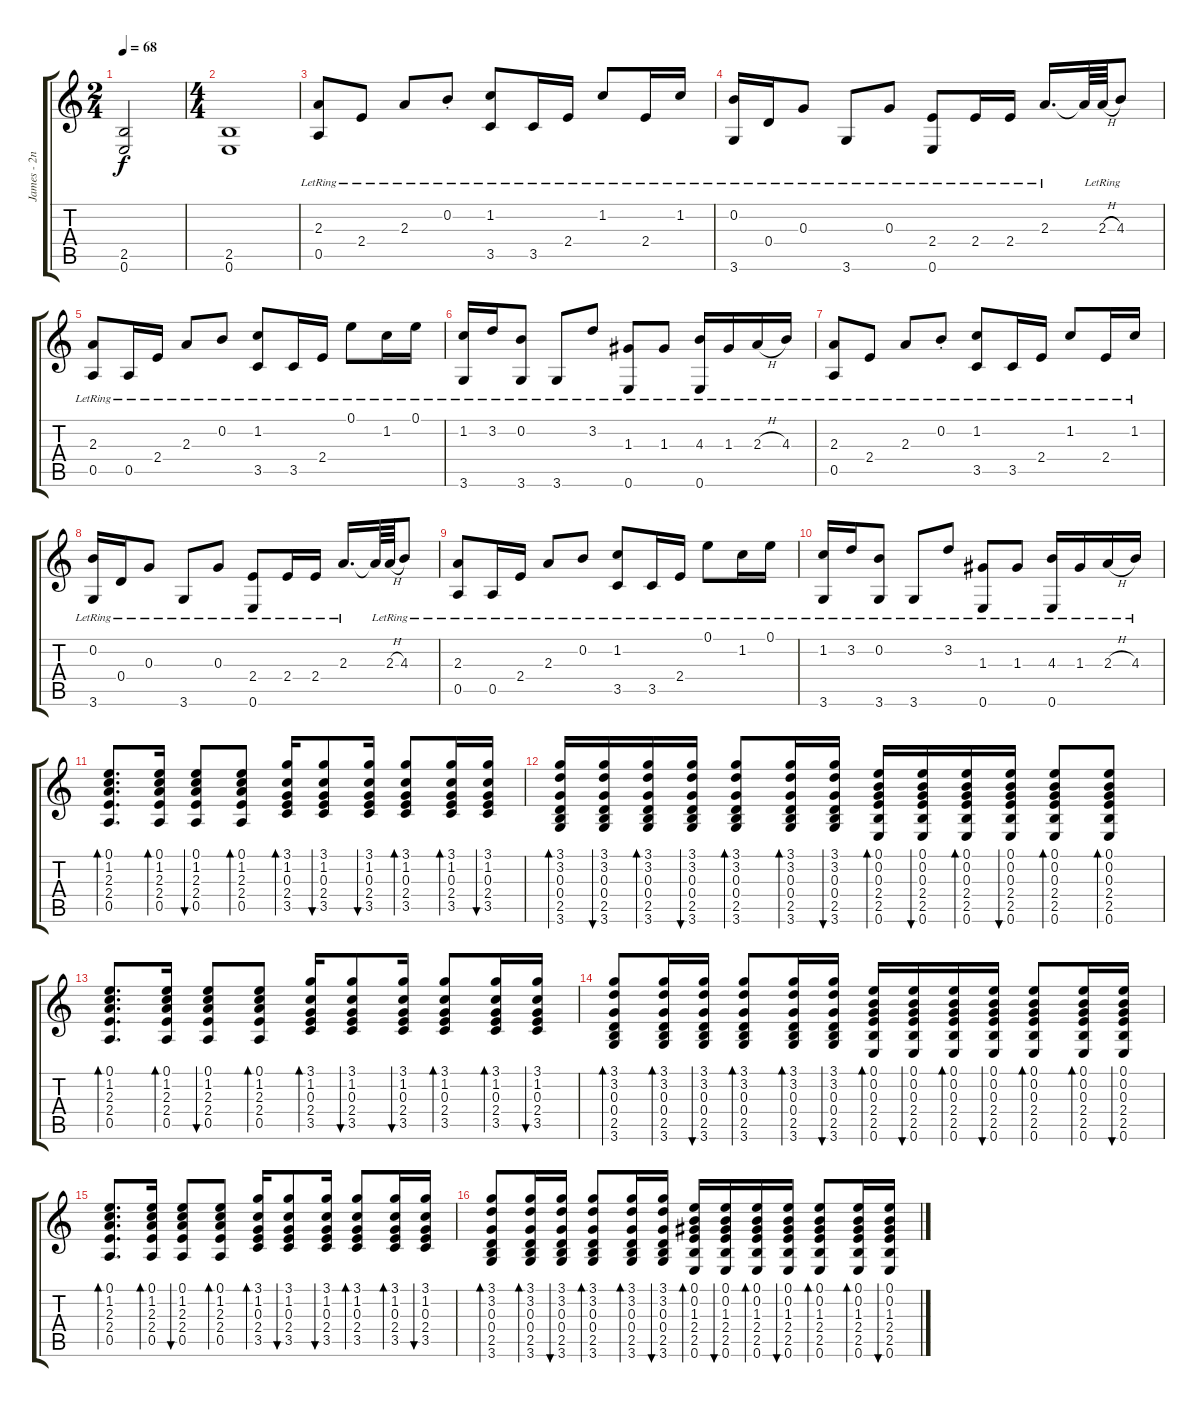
\track ("James - 2nd Acoustic/Distortion" "James - 2n") {instrument acousticguitarnylon}
\staff {score tabs}
\tuning (E4 B3 G3 D3 A2 E2) {hide}
\ts (2 4)
\tempo 68
\clef g2
\ks c
(2.5 0.6).2{dy f} |
\ts (4 4)
(2.5 0.6).1 |
(2.3{lr} 0.5{lr}).8{volume 12 instrument acousticguitarnylon} 2.4{lr}.8 2.3{lr}.8 0.2{st lr}.8 (1.2{lr} 3.5{lr}).8 3.5{lr}.16 2.4{lr}.16 1.2{lr}.8 2.4{lr}.16 1.2{lr}.16 |
(0.2{lr} 3.6{lr}).16 0.4{lr}.16 0.3{lr}.8 3.6{lr}.8 0.3{lr}.8 (2.4{lr} 0.6{lr}).8 2.4{lr}.16 2.4{lr}.16 2.3{lr}.16{d} 2.3{t}.64 2.3{h lr}.64 4.3{lr}.8 |
(2.3{lr} 0.5{lr}).8 0.5{lr}.16 2.4{lr}.16 2.3{lr}.8 0.2{lr}.8 (1.2{lr} 3.5{lr}).8 3.5{lr}.16 2.4{lr}.16 0.1{lr}.8 1.2{lr}.16 0.1{lr}.16 |
(1.2{lr} 3.6{lr}).16 3.2{lr}.16 (0.2{lr} 3.6{lr}).8 3.6{lr}.8 3.2{lr}.8 (1.3{lr} 0.6{lr}).8 1.3{lr}.8 (4.3{lr} 0.6{lr}).16 1.3{lr}.16 2.3{h lr}.16 4.3{lr}.16 |
(2.3{lr} 0.5{lr}).8 2.4{lr}.8 2.3{lr}.8 0.2{st lr}.8 (1.2{lr} 3.5{lr}).8 3.5{lr}.16 2.4{lr}.16 1.2{lr}.8 2.4{lr}.16 1.2{lr}.16 |
(0.2{lr} 3.6{lr}).16 0.4{lr}.16 0.3{lr}.8 3.6{lr}.8 0.3{lr}.8 (2.4{lr} 0.6{lr}).8 2.4{lr}.16 2.4{lr}.16 2.3{lr}.16{d} 2.3{t}.64 2.3{h lr}.64 4.3{lr}.8 |
(2.3{lr} 0.5{lr}).8 0.5{lr}.16 2.4{lr}.16 2.3{lr}.8 0.2{lr}.8 (1.2{lr} 3.5{lr}).8 3.5{lr}.16 2.4{lr}.16 0.1{lr}.8 1.2{lr}.16 0.1{lr}.16 |
(1.2{lr} 3.6{lr}).16 3.2{lr}.16 (0.2{lr} 3.6{lr}).8 3.6{lr}.8 3.2{lr}.8 (1.3{lr} 0.6{lr}).8 1.3{lr}.8 (4.3{lr} 0.6{lr}).16 1.3{lr}.16 2.3{h lr}.16 4.3{lr}.16 |
(0.1 1.2 2.3 2.4 0.5).8{d bd 30 volume 10} (0.1 1.2 2.3 2.4 0.5).16{bd 30} (0.1 1.2 2.3 2.4 0.5).8{bu 30} (0.1 1.2 2.3 2.4 0.5).8{bd 30} (3.1 1.2 0.3 2.4 3.5).16{bd 30} (3.1 1.2 0.3 2.4 3.5).8{bu 30} (3.1 1.2 0.3 2.4 3.5).16{bu 30} (3.1 1.2 0.3 2.4 3.5).8{bd 30} (3.1 1.2 0.3 2.4 3.5).16{bd 30} (3.1 1.2 0.3 2.4 3.5).16{bu 30} |
(3.1 3.2 0.3 0.4 2.5 3.6).16{bd 30} (3.1 3.2 0.3 0.4 2.5 3.6).16{bu 30} (3.1 3.2 0.3 0.4 2.5 3.6).16{bd 30} (3.1 3.2 0.3 0.4 2.5 3.6).16{bu 30} (3.1 3.2 0.3 0.4 2.5 3.6).8{bd 30} (3.1 3.2 0.3 0.4 2.5 3.6).16{bd 30} (3.1 3.2 0.3 0.4 2.5 3.6).16{bu 30} (0.1 0.2 0.3 2.4 2.5 0.6).16{bd 30} (0.1 0.2 0.3 2.4 2.5 0.6).16{bu 30} (0.1 0.2 0.3 2.4 2.5 0.6).16{bd 30} (0.1 0.2 0.3 2.4 2.5 0.6).16{bu 30} (0.1 0.2 0.3 2.4 2.5 0.6).8{bd 30} (0.1 0.2 0.3 2.4 2.5 0.6).8{bd 30} |
(0.1 1.2 2.3 2.4 0.5).8{d bd 30} (0.1 1.2 2.3 2.4 0.5).16{bd 30} (0.1 1.2 2.3 2.4 0.5).8{bu 30} (0.1 1.2 2.3 2.4 0.5).8{bd 30} (3.1 1.2 0.3 2.4 3.5).16{bd 30} (3.1 1.2 0.3 2.4 3.5).8{bu 30} (3.1 1.2 0.3 2.4 3.5).16{bu 30} (3.1 1.2 0.3 2.4 3.5).8{bd 30} (3.1 1.2 0.3 2.4 3.5).16{bd 30} (3.1 1.2 0.3 2.4 3.5).16{bu 30} |
(3.1 3.2 0.3 0.4 2.5 3.6).8{bd 30} (3.1 3.2 0.3 0.4 2.5 3.6).16{bd 30} (3.1 3.2 0.3 0.4 2.5 3.6).16{bu 30} (3.1 3.2 0.3 0.4 2.5 3.6).8{bd 30} (3.1 3.2 0.3 0.4 2.5 3.6).16{bd 30} (3.1 3.2 0.3 0.4 2.5 3.6).16{bu 30} (0.1 0.2 0.3 2.4 2.5 0.6).16{bd 30} (0.1 0.2 0.3 2.4 2.5 0.6).16{bu 30} (0.1 0.2 0.3 2.4 2.5 0.6).16{bd 30} (0.1 0.2 0.3 2.4 2.5 0.6).16{bu 30} (0.1 0.2 0.3 2.4 2.5 0.6).8{bd 30} (0.1 0.2 0.3 2.4 2.5 0.6).16{bd 30} (0.1 0.2 0.3 2.4 2.5 0.6).16{bu 30} |
(0.1 1.2 2.3 2.4 0.5).8{d bd 30} (0.1 1.2 2.3 2.4 0.5).16{bd 30} (0.1 1.2 2.3 2.4 0.5).8{bu 30} (0.1 1.2 2.3 2.4 0.5).8{bd 30} (3.1 1.2 0.3 2.4 3.5).16{bd 30} (3.1 1.2 0.3 2.4 3.5).8{bu 30} (3.1 1.2 0.3 2.4 3.5).16{bu 30} (3.1 1.2 0.3 2.4 3.5).8{bd 30} (3.1 1.2 0.3 2.4 3.5).16{bd 30} (3.1 1.2 0.3 2.4 3.5).16{bu 30} |
(3.1 3.2 0.3 0.4 2.5 3.6).8{bd 30} (3.1 3.2 0.3 0.4 2.5 3.6).16{bd 30} (3.1 3.2 0.3 0.4 2.5 3.6).16{bu 30} (3.1 3.2 0.3 0.4 2.5 3.6).8{bd 30} (3.1 3.2 0.3 0.4 2.5 3.6).16{bd 30} (3.1 3.2 0.3 0.4 2.5 3.6).16{bu 30} (0.1 0.2 1.3 2.4 2.5 0.6).16{bd 30} (0.1 0.2 1.3 2.4 2.5 0.6).16{bu 30} (0.1 0.2 1.3 2.4 2.5 0.6).16{bd 30} (0.1 0.2 1.3 2.4 2.5 0.6).16{bu 30} (0.1 0.2 1.3 2.4 2.5 0.6).8{bd 30} (0.1 0.2 1.3 2.4 2.5 0.6).16{bd 30} (0.1 0.2 1.3 2.4 2.5 0.6).16{bu 30}
